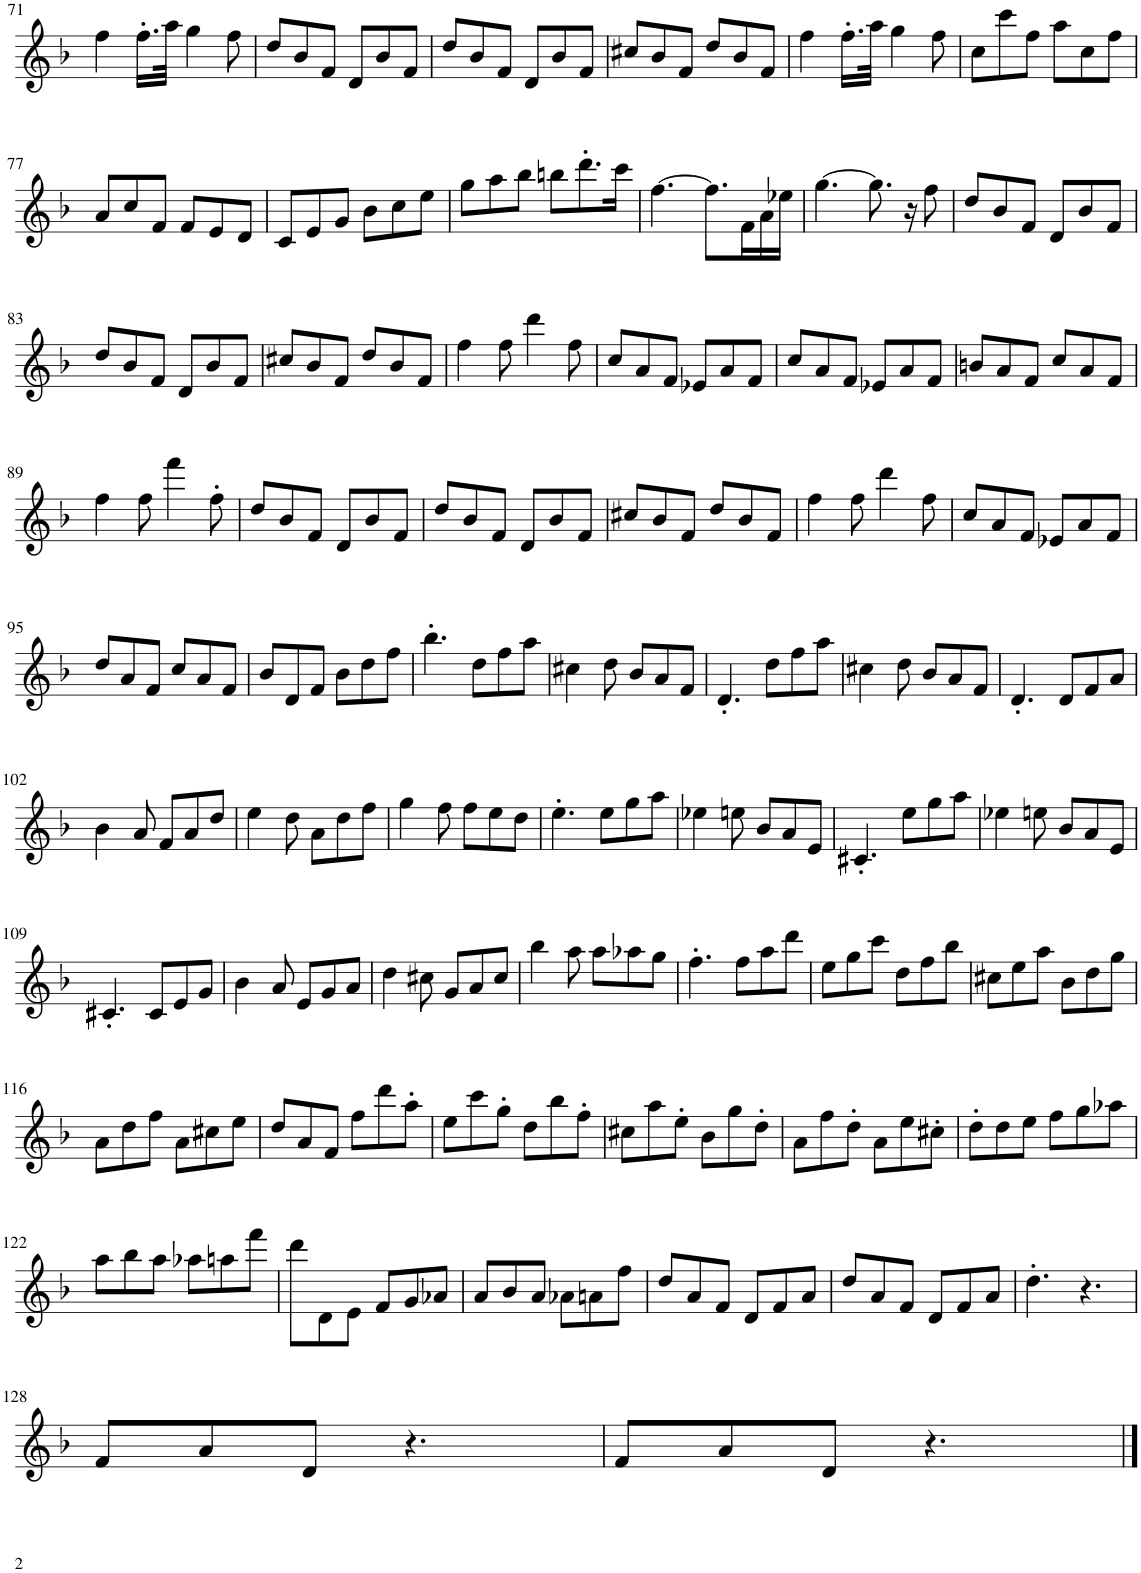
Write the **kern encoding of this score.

**kern
*part1
*staff1
*I"Piano
*I'Pno.
!!LO:PB:g=z
*clefG2
*k[b-]
*M6/8
=71
4ff\
16.ff'\LL
32aa\JJk
4gg\
8ff\
=72
8dd/L
8b-/
8f/J
8d/L
8b-/
8f/J
=73
8dd/L
8b-/
8f/J
8d/L
8b-/
8f/J
=74
8cc#X/L
8b-/
8f/J
8dd/L
8b-/
8f/J
=75
4ff\
16.ff'\LL
32aa\JJk
4gg\
8ff\
=76
8cc\L
8ccc\
8ff\J
8aa\L
8cc\
8ff\J
!!LO:LB:g=z
=77
8a/L
8cc/
8f/J
8f/L
8e/
8d/J
=78
8c/L
8e/
8g/J
8b-\L
8cc\
8ee\J
=79
8gg\L
8aa\
8bb-\J
8bbn\L
8.ddd'\
16ccc\Jk
=80
[4.ff\
8.ff\L]
16f\L
16a\
16ee-X\JJ
=81
[4.gg\
8.gg\]
16r
8ff\
=82
8dd/L
8b-/
8f/J
8d/L
8b-/
8f/J
!!LO:LB:g=z
=83
8dd/L
8b-/
8f/J
8d/L
8b-/
8f/J
=84
8cc#X/L
8b-/
8f/J
8dd/L
8b-/
8f/J
=85
4ff\
8ff\
4ddd\
8ff\
=86
8cc/L
8a/
8f/J
8e-X/L
8a/
8f/J
=87
8cc/L
8a/
8f/J
8e-X/L
8a/
8f/J
=88
8bn/L
8a/
8f/J
8cc/L
8a/
8f/J
!!LO:LB:g=z
=89
4ff\
8ff\
4fff\
8ff'\
=90
8dd/L
8b-/
8f/J
8d/L
8b-/
8f/J
=91
8dd/L
8b-/
8f/J
8d/L
8b-/
8f/J
=92
8cc#X/L
8b-/
8f/J
8dd/L
8b-/
8f/J
=93
4ff\
8ff\
4ddd\
8ff\
=94
8cc/L
8a/
8f/J
8e-X/L
8a/
8f/J
!!LO:LB:g=z
=95
8dd/L
8a/
8f/J
8cc/L
8a/
8f/J
=96
8b-/L
8d/
8f/J
8b-\L
8dd\
8ff\J
=97
4.bb-'\
8dd\L
8ff\
8aa\J
=98
4cc#X\
8dd\
8b-/L
8a/
8f/J
=99
4.d'/
8dd\L
8ff\
8aa\J
=100
4cc#X\
8dd\
8b-/L
8a/
8f/J
=101
4.d'/
8d/L
8f/
8a/J
!!LO:LB:g=z
=102
4b-\
8a/
8f/L
8a/
8dd/J
=103
4ee\
8dd\
8a\L
8dd\
8ff\J
=104
4gg\
8ff\
8ff\L
8ee\
8dd\J
=105
4.ee'\
8ee\L
8gg\
8aa\J
=106
4ee-X\
8een\
8b-/L
8a/
8e/J
=107
4.c#X'/
8ee\L
8gg\
8aa\J
=108
4ee-X\
8een\
8b-/L
8a/
8e/J
!!LO:LB:g=z
=109
4.c#X'/
8c#/L
8e/
8g/J
=110
4b-\
8a/
8e/L
8g/
8a/J
=111
4dd\
8cc#X\
8g/L
8a/
8cc#/J
=112
4bb-\
8aa\
8aa\L
8aa-X\
8gg\J
=113
4.ff'\
8ff\L
8aa\
8ddd\J
=114
8ee\L
8gg\
8ccc\J
8dd\L
8ff\
8bb-\J
=115
8cc#X\L
8ee\
8aa\J
8b-\L
8dd\
8gg\J
!!LO:LB:g=z
=116
8a\L
8dd\
8ff\J
8a\L
8cc#X\
8ee\J
=117
8dd/L
8a/
8f/J
8ff\L
8ddd\
8aa'\J
=118
8ee\L
8ccc\
8gg'\J
8dd\L
8bb-\
8ff'\J
=119
8cc#X\L
8aa\
8ee'\J
8b-\L
8gg\
8dd'\J
=120
8a\L
8ff\
8dd'\J
8a\L
8ee\
8cc#X'\J
=121
8dd'\L
8dd\
8ee\J
8ff\L
8gg\
8aa-X\J
!!LO:LB:g=z
=122
8aa\L
8bb-\
8aa\J
8aa-X\L
8aan\
8fff\J
=123
8ddd\L
8d\
8e\J
8f/L
8g/
8a-X/J
=124
8a/L
8b-/
8a/J
8a-X\L
8an\
8ff\J
=125
8dd/L
8a/
8f/J
8d/L
8f/
8a/J
=126
8dd/L
8a/
8f/J
8d/L
8f/
8a/J
=127
4.dd'\
4.r
!!LO:LB:g=z
=128
8f/L
8a/
8d/J
4.r
=129
8f/L
8a/
8d/J
4.r
==
*-
